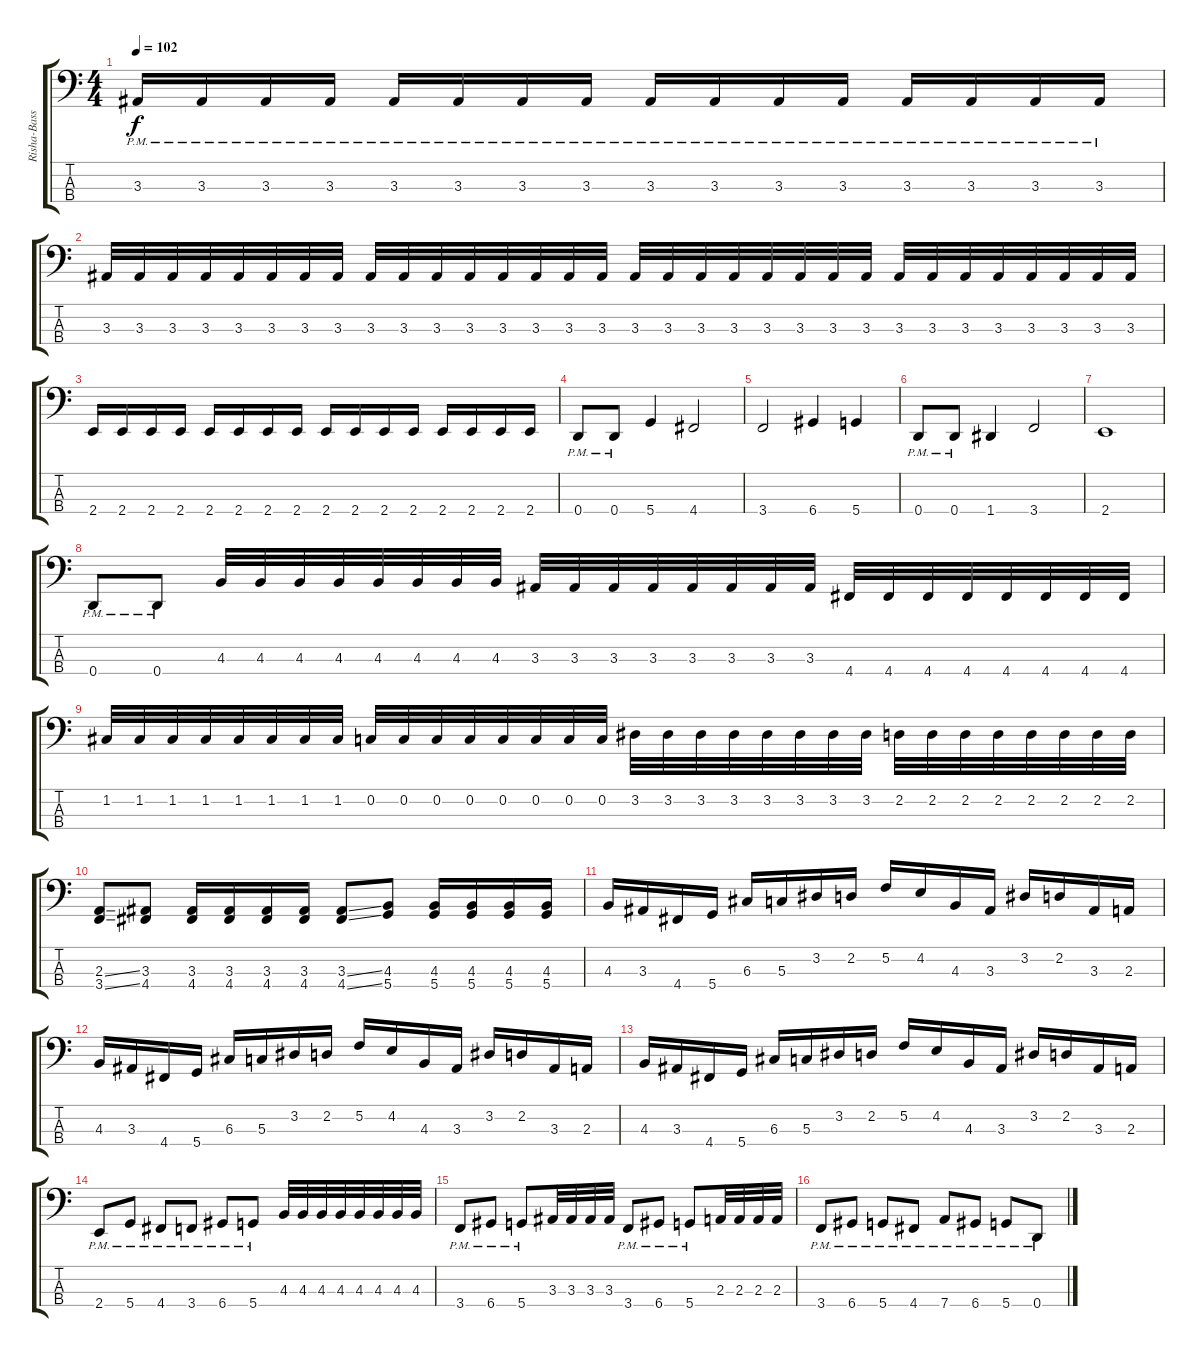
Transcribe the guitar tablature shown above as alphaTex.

\track ("Risha-Bass" "Risha-Bass") {instrument electricbassfinger}
\staff {score tabs}
\tuning (F2 C2 G1 D1) {hide}
\ts (4 4)
\tempo 102
\clef f4
\ks c
3.3{pm}.16{dy f} 3.3{pm}.16 3.3{pm}.16 3.3{pm}.16 3.3{pm}.16 3.3{pm}.16 3.3{pm}.16 3.3{pm}.16 3.3{pm}.16 3.3{pm}.16 3.3{pm}.16 3.3{pm}.16 3.3{pm}.16 3.3{pm}.16 3.3{pm}.16 3.3{pm}.16 |
3.3.32 3.3.32 3.3.32 3.3.32 3.3.32 3.3.32 3.3.32 3.3.32 3.3.32 3.3.32 3.3.32 3.3.32 3.3.32 3.3.32 3.3.32 3.3.32 3.3.32 3.3.32 3.3.32 3.3.32 3.3.32 3.3.32 3.3.32 3.3.32 3.3.32 3.3.32 3.3.32 3.3.32 3.3.32 3.3.32 3.3.32 3.3.32 |
2.4.16 2.4.16 2.4.16 2.4.16 2.4.16 2.4.16 2.4.16 2.4.16 2.4.16 2.4.16 2.4.16 2.4.16 2.4.16 2.4.16 2.4.16 2.4.16 |
0.4{pm}.8 0.4{pm}.8 5.4.4 4.4.2 |
3.4.2 6.4.4 5.4.4 |
0.4{pm}.8 0.4{pm}.8 1.4.4 3.4.2 |
2.4.1 |
0.4{pm}.8 0.4{pm}.8 4.3.32 4.3.32 4.3.32 4.3.32 4.3.32 4.3.32 4.3.32 4.3.32 3.3.32 3.3.32 3.3.32 3.3.32 3.3.32 3.3.32 3.3.32 3.3.32 4.4.32 4.4.32 4.4.32 4.4.32 4.4.32 4.4.32 4.4.32 4.4.32 |
1.2.32 1.2.32 1.2.32 1.2.32 1.2.32 1.2.32 1.2.32 1.2.32 0.2.32 0.2.32 0.2.32 0.2.32 0.2.32 0.2.32 0.2.32 0.2.32 3.2.32 3.2.32 3.2.32 3.2.32 3.2.32 3.2.32 3.2.32 3.2.32 2.2.32 2.2.32 2.2.32 2.2.32 2.2.32 2.2.32 2.2.32 2.2.32 |
(2.3{ss} 3.4{ss}).8 (3.3 4.4).8 (3.3 4.4).16 (3.3 4.4).16 (3.3 4.4).16 (3.3 4.4).16 (3.3{ss} 4.4{ss}).8 (4.3 5.4).8 (4.3 5.4).16 (4.3 5.4).16 (4.3 5.4).16 (4.3 5.4).16 |
4.3.16 3.3.16 4.4.16 5.4.16 6.3.16 5.3.16 3.2.16 2.2.16 5.2.16 4.2.16 4.3.16 3.3.16 3.2.16 2.2.16 3.3.16 2.3.16 |
4.3.16 3.3.16 4.4.16 5.4.16 6.3.16 5.3.16 3.2.16 2.2.16 5.2.16 4.2.16 4.3.16 3.3.16 3.2.16 2.2.16 3.3.16 2.3.16 |
4.3.16 3.3.16 4.4.16 5.4.16 6.3.16 5.3.16 3.2.16 2.2.16 5.2.16 4.2.16 4.3.16 3.3.16 3.2.16 2.2.16 3.3.16 2.3.16 |
2.4{pm}.8 5.4{pm}.8 4.4{pm}.8 3.4{pm}.8 6.4{pm}.8 5.4{pm}.8 4.3.32 4.3.32 4.3.32 4.3.32 4.3.32 4.3.32 4.3.32 4.3.32 |
3.4{pm}.8 6.4{pm}.8 5.4{pm}.8 3.3.32 3.3.32 3.3.32 3.3.32 3.4{pm}.8 6.4{pm}.8 5.4{pm}.8 2.3.32 2.3.32 2.3.32 2.3.32 |
3.4{pm}.8 6.4{pm}.8 5.4{pm}.8 4.4{pm}.8 7.4{pm}.8 6.4{pm}.8 5.4{pm}.8 0.4{pm}.8
